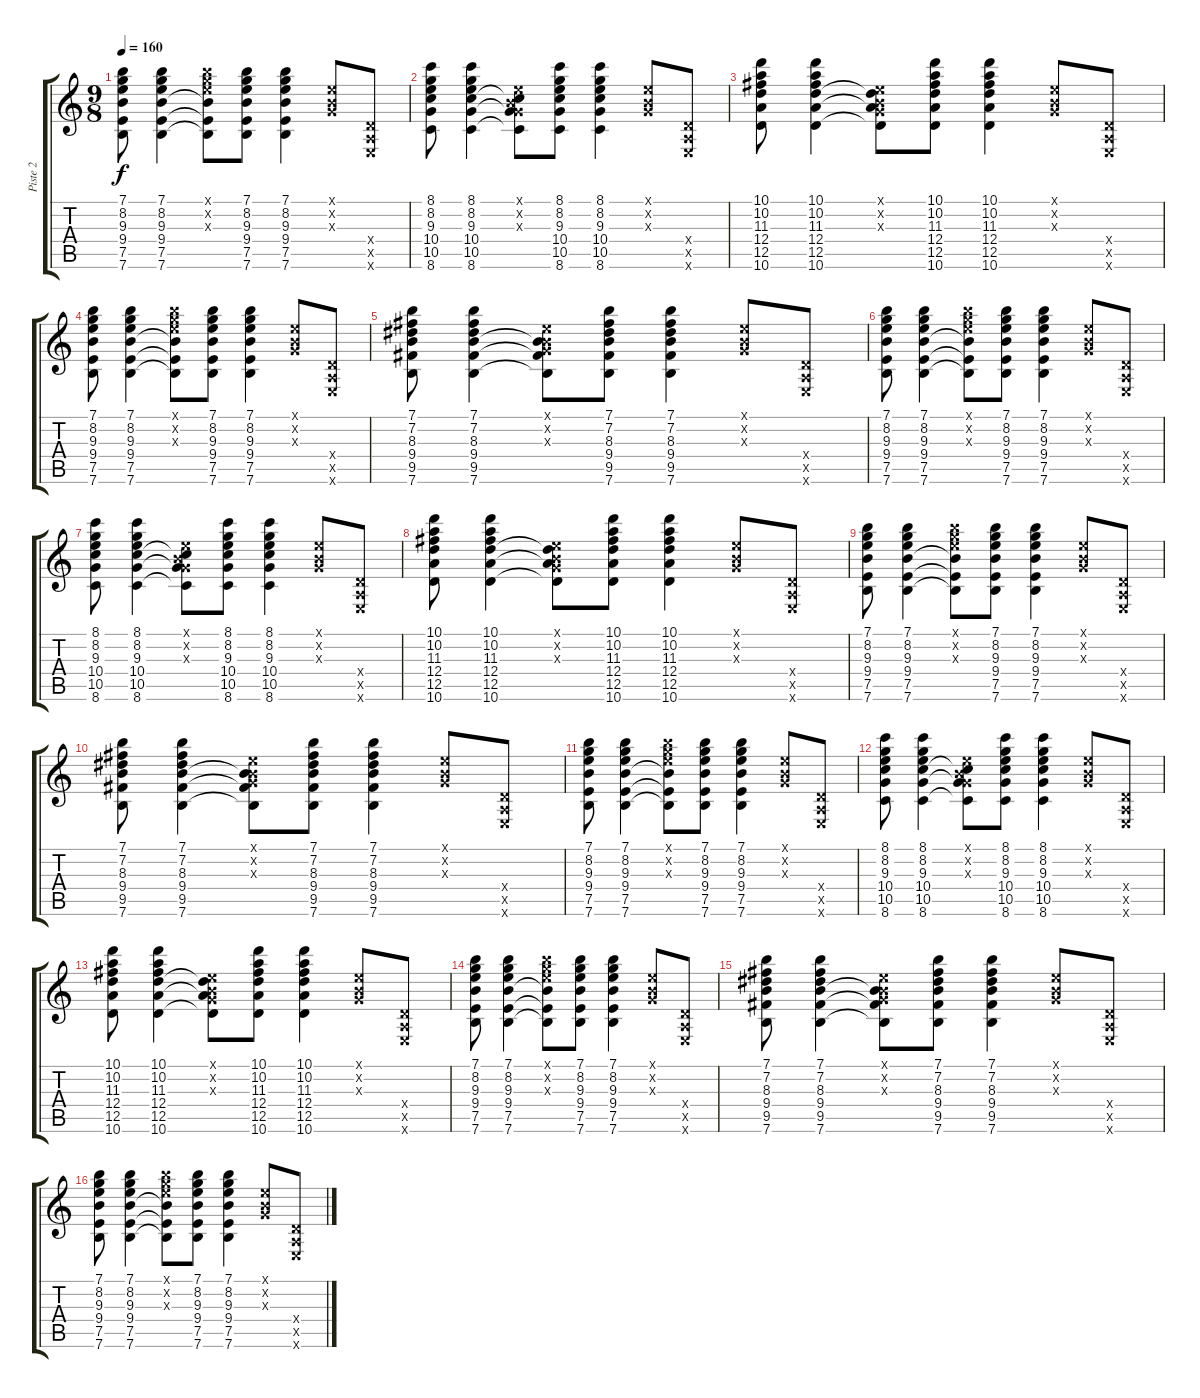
\track ("Piste 2" "Piste 2") {instrument acousticguitarnylon}
\staff {score tabs}
\tuning (E4 B3 G3 D3 A2 E2) {hide}
\ts (9 8)
\tempo 160
\clef g2
\ks c
(7.1 8.2 9.3 9.4 7.5 7.6).8{dy f} (7.1 8.2 9.3 9.4 7.5 7.6).4 (7.1{x} 8.2{x} 9.3{x} 9.4{t} 7.5{t} 7.6{t}).8 (7.1 8.2 9.3 9.4 7.5 7.6).8 (7.1 8.2 9.3 9.4 7.5 7.6).4 (0.1{x} 0.2{x} 0.3{x}).8 (0.4{x} 0.5{x} 0.6{x}).8 |
(8.1 8.2 9.3 10.4 10.5 8.6).8 (8.1 8.2 9.3 10.4 10.5 8.6).4 (0.1{x} 0.2{x} 0.3{x} 10.4{t} 10.5{t} 8.6{t}).8 (8.1 8.2 9.3 10.4 10.5 8.6).8 (8.1 8.2 9.3 10.4 10.5 8.6).4 (0.1{x} 0.2{x} 0.3{x}).8 (0.4{x} 0.5{x} 0.6{x}).8 |
(10.1 10.2 11.3 12.4 12.5 10.6).8 (10.1 10.2 11.3 12.4 12.5 10.6).4 (0.1{x} 0.2{x} 0.3{x} 12.4{t} 12.5{t} 10.6{t}).8 (10.1 10.2 11.3 12.4 12.5 10.6).8 (10.1 10.2 11.3 12.4 12.5 10.6).4 (0.1{x} 0.2{x} 0.3{x}).8 (0.4{x} 0.5{x} 0.6{x}).8 |
(7.1 8.2 9.3 9.4 7.5 7.6).8 (7.1 8.2 9.3 9.4 7.5 7.6).4 (7.1{x} 8.2{x} 9.3{x} 9.4{t} 7.5{t} 7.6{t}).8 (7.1 8.2 9.3 9.4 7.5 7.6).8 (7.1 8.2 9.3 9.4 7.5 7.6).4 (0.1{x} 0.2{x} 0.3{x}).8 (0.4{x} 0.5{x} 0.6{x}).8 |
(7.1 7.2 8.3 9.4 9.5 7.6).8 (7.1 7.2 8.3 9.4 9.5 7.6).4 (0.1{x} 0.2{x} 0.3{x} 9.4{t} 9.5{t} 7.6{t}).8 (7.1 7.2 8.3 9.4 9.5 7.6).8 (7.1 7.2 8.3 9.4 9.5 7.6).4 (0.1{x} 0.2{x} 0.3{x}).8 (0.4{x} 0.5{x} 0.6{x}).8 |
(7.1 8.2 9.3 9.4 7.5 7.6).8 (7.1 8.2 9.3 9.4 7.5 7.6).4 (7.1{x} 8.2{x} 9.3{x} 9.4{t} 7.5{t} 7.6{t}).8 (7.1 8.2 9.3 9.4 7.5 7.6).8 (7.1 8.2 9.3 9.4 7.5 7.6).4 (0.1{x} 0.2{x} 0.3{x}).8 (0.4{x} 0.5{x} 0.6{x}).8 |
(8.1 8.2 9.3 10.4 10.5 8.6).8 (8.1 8.2 9.3 10.4 10.5 8.6).4 (0.1{x} 0.2{x} 0.3{x} 10.4{t} 10.5{t} 8.6{t}).8 (8.1 8.2 9.3 10.4 10.5 8.6).8 (8.1 8.2 9.3 10.4 10.5 8.6).4 (0.1{x} 0.2{x} 0.3{x}).8 (0.4{x} 0.5{x} 0.6{x}).8 |
(10.1 10.2 11.3 12.4 12.5 10.6).8 (10.1 10.2 11.3 12.4 12.5 10.6).4 (0.1{x} 0.2{x} 0.3{x} 12.4{t} 12.5{t} 10.6{t}).8 (10.1 10.2 11.3 12.4 12.5 10.6).8 (10.1 10.2 11.3 12.4 12.5 10.6).4 (0.1{x} 0.2{x} 0.3{x}).8 (0.4{x} 0.5{x} 0.6{x}).8 |
(7.1 8.2 9.3 9.4 7.5 7.6).8 (7.1 8.2 9.3 9.4 7.5 7.6).4 (7.1{x} 8.2{x} 9.3{x} 9.4{t} 7.5{t} 7.6{t}).8 (7.1 8.2 9.3 9.4 7.5 7.6).8 (7.1 8.2 9.3 9.4 7.5 7.6).4 (0.1{x} 0.2{x} 0.3{x}).8 (0.4{x} 0.5{x} 0.6{x}).8 |
(7.1 7.2 8.3 9.4 9.5 7.6).8 (7.1 7.2 8.3 9.4 9.5 7.6).4 (0.1{x} 0.2{x} 0.3{x} 9.4{t} 9.5{t} 7.6{t}).8 (7.1 7.2 8.3 9.4 9.5 7.6).8 (7.1 7.2 8.3 9.4 9.5 7.6).4 (0.1{x} 0.2{x} 0.3{x}).8 (0.4{x} 0.5{x} 0.6{x}).8 |
(7.1 8.2 9.3 9.4 7.5 7.6).8 (7.1 8.2 9.3 9.4 7.5 7.6).4 (7.1{x} 8.2{x} 9.3{x} 9.4{t} 7.5{t} 7.6{t}).8 (7.1 8.2 9.3 9.4 7.5 7.6).8 (7.1 8.2 9.3 9.4 7.5 7.6).4 (0.1{x} 0.2{x} 0.3{x}).8 (0.4{x} 0.5{x} 0.6{x}).8 |
(8.1 8.2 9.3 10.4 10.5 8.6).8 (8.1 8.2 9.3 10.4 10.5 8.6).4 (0.1{x} 0.2{x} 0.3{x} 10.4{t} 10.5{t} 8.6{t}).8 (8.1 8.2 9.3 10.4 10.5 8.6).8 (8.1 8.2 9.3 10.4 10.5 8.6).4 (0.1{x} 0.2{x} 0.3{x}).8 (0.4{x} 0.5{x} 0.6{x}).8 |
(10.1 10.2 11.3 12.4 12.5 10.6).8 (10.1 10.2 11.3 12.4 12.5 10.6).4 (0.1{x} 0.2{x} 0.3{x} 12.4{t} 12.5{t} 10.6{t}).8 (10.1 10.2 11.3 12.4 12.5 10.6).8 (10.1 10.2 11.3 12.4 12.5 10.6).4 (0.1{x} 0.2{x} 0.3{x}).8 (0.4{x} 0.5{x} 0.6{x}).8 |
(7.1 8.2 9.3 9.4 7.5 7.6).8 (7.1 8.2 9.3 9.4 7.5 7.6).4 (7.1{x} 8.2{x} 9.3{x} 9.4{t} 7.5{t} 7.6{t}).8 (7.1 8.2 9.3 9.4 7.5 7.6).8 (7.1 8.2 9.3 9.4 7.5 7.6).4 (0.1{x} 0.2{x} 0.3{x}).8 (0.4{x} 0.5{x} 0.6{x}).8 |
(7.1 7.2 8.3 9.4 9.5 7.6).8 (7.1 7.2 8.3 9.4 9.5 7.6).4 (0.1{x} 0.2{x} 0.3{x} 9.4{t} 9.5{t} 7.6{t}).8 (7.1 7.2 8.3 9.4 9.5 7.6).8 (7.1 7.2 8.3 9.4 9.5 7.6).4 (0.1{x} 0.2{x} 0.3{x}).8 (0.4{x} 0.5{x} 0.6{x}).8 |
(7.1 8.2 9.3 9.4 7.5 7.6).8 (7.1 8.2 9.3 9.4 7.5 7.6).4 (7.1{x} 8.2{x} 9.3{x} 9.4{t} 7.5{t} 7.6{t}).8 (7.1 8.2 9.3 9.4 7.5 7.6).8 (7.1 8.2 9.3 9.4 7.5 7.6).4 (0.1{x} 0.2{x} 0.3{x}).8 (0.4{x} 0.5{x} 0.6{x}).8
